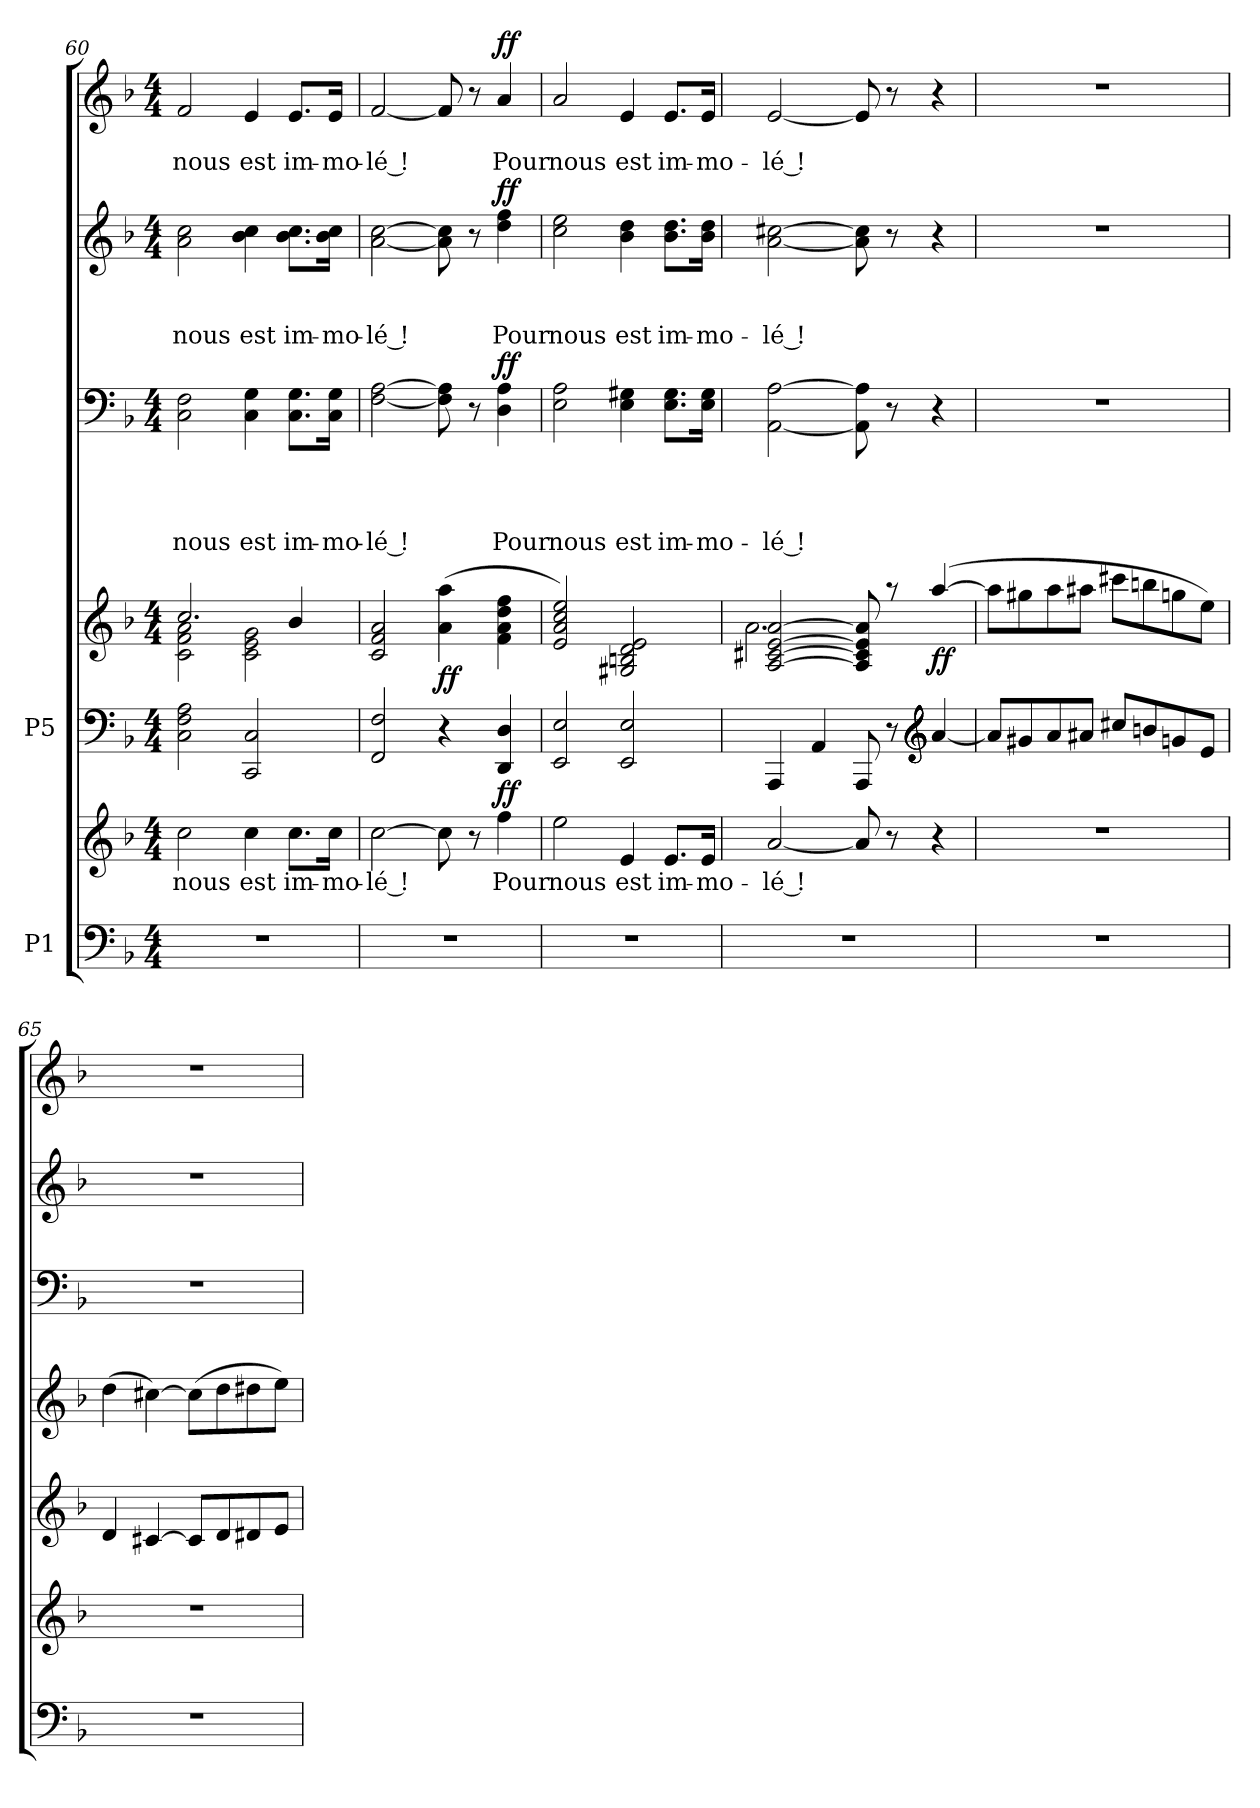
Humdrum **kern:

**kern	**kern	**text	**dynam	**kern	**kern	**dynam	**kern	**text	**text	**text	**text	**dynam	**kern	**text	**text	**text	**dynam	**kern	**text	**text	**dynam
*part5	*part5	*part5	*part5	*part4	*part4	*part4	*part3	*part3	*part3	*part3	*part3	*part3	*part2	*part2	*part2	*part2	*part2	*part1	*part1	*part1	*part1
*staff7	*staff6	*staff6	*staff6/7	*staff5	*staff4	*staff4/5	*staff3	*staff3	*staff3	*staff3	*staff3	*staff3	*staff2	*staff2	*staff2	*staff2	*staff2	*staff1	*staff1	*staff1	*staff1
*I"P1	*	*	*	*I"P5	*	*	*	*	*	*	*	*	*	*	*	*	*	*	*	*	*
*clefF4	*clefG2	*	*	*clefF4	*clefG2	*	*clefF4	*	*	*	*	*	*clefG2	*	*	*	*	*clefG2	*	*	*
*	*	*	*	*	*	*	*	*	*	*	*	*	*ITrd7c12	*	*	*	*	*	*	*	*
*k[b-]	*k[b-]	*	*	*k[b-]	*k[b-]	*	*k[b-]	*	*	*	*	*	*k[b-]	*	*	*	*	*k[b-]	*	*	*
*F:	*F:	*	*	*F:	*F:	*	*F:	*	*	*	*	*	*F:	*	*	*	*	*F:	*	*	*
*M4/4	*M4/4	*	*	*M4/4	*M4/4	*	*M4/4	*	*	*	*	*	*M4/4	*	*	*	*	*M4/4	*	*	*
=60	=60	=60	=60	=60	=60	=60	=60	=60	=60	=60	=60	=60	=60	=60	=60	=60	=60	=60	=60	=60	=60
!	!	!LO:LY:b	!	!	!	!	!	!	!	!	!LO:LY:b	!	!	!	!	!LO:LY:b	!	!	!	!LO:LY:b	!
*	*	*	*	*^	*^	*	*	*	*	*	*	*	*	*	*	*	*	*	*	*	*
*	*	*	*	*	*^	*	*^	*	*	*	*	*	*	*	*	*	*	*	*	*	*	*	*
1r	2cc\	nous	.	2C\ 2F\ 2A\	1ryy	1ryy	2.cc/	2c\ 2f\ 2a\	1ryy	.	2C\ 2F\	.	.	.	nous	.	2A\ 2c\	.	.	nous	.	2f/	.	nous	.
!	!	!LO:LY:b	!	!	!	!	!	!	!	!	!	!	!	!	!LO:LY:b	!	!	!	!	!LO:LY:b	!	!	!	!LO:LY:b	!
.	4cc\	est	.	2CC/ 2C/	.	.	.	2c\ 2e\ 2g\	.	.	4C\ 4G\	.	.	.	est	.	4B-\ 4c\	.	.	est	.	4e/	.	est	.
!	!	!LO:LY:b	!	!	!	!	!	!	!	!	!	!	!	!	!LO:LY:b	!	!	!	!	!LO:LY:b	!	!	!	!LO:LY:b	!
.	8.cc\L	im-	.	.	.	.	4b-/	.	.	.	8.C\ 8.G\L	.	.	.	im-	.	8.B-\ 8.c\L	.	.	im-	.	8.e/L	.	im-	.
!	!	!LO:LY:b	!	!	!	!	!	!	!	!	!	!	!	!	!LO:LY:b	!	!	!	!	!LO:LY:b	!	!	!	!LO:LY:b	!
.	16cc\Jk	-mo-	.	.	.	.	.	.	.	.	16C\ 16G\Jk	.	.	.	-mo-	.	16B-\ 16c\Jk	.	.	-mo-	.	16e/Jk	.	-mo-	.
!!LO:LB:g=z
=61	=61	=61	=61	=61	=61	=61	=61	=61	=61	=61	=61	=61	=61	=61	=61	=61	=61	=61	=61	=61	=61	=61	=61	=61	=61
!	!	!LO:LY:b	!	!	!	!	!	!	!	!	!	!	!	!	!LO:LY:b	!	!	!	!	!LO:LY:b	!	!	!	!LO:LY:b	!
1r	[>2cc\	-lé !	.	2FF/ 2F/	1ryy	1ryy	2c/ 2f/ 2a/	1ryy	1ryy	.	[<2F\ [>2A\	.	.	.	-lé !	.	[<2A\ [>2c\	.	.	-lé !	.	[<2f/	.	-lé !	.
!	!	!	!	!	!	!	!	!	!	!LO:DY:b	!	!	!	!	!	!	!	!	!	!	!	!	!	!	!
.	8cc\]	.	.	4r	.	.	(>4a\ 4aa\	.	.	ff	8F\] 8A\]	.	.	.	.	.	8A\] 8c\]	.	.	.	.	8f/]	.	.	.
.	8r	.	.	.	.	.	.	.	.	.	8r	.	.	.	.	.	8r	.	.	.	.	8r	.	.	.
!	!	!LO:LY:b	!LO:DY:a	!	!	!	!	!	!	!	!	!	!	!	!LO:LY:b	!LO:DY:a	!	!	!	!LO:LY:b	!LO:DY:a	!	!	!LO:LY:b	!LO:DY:a
.	4ff\	Pour	ff	4DD/ 4D/	.	.	4f\ 4a\ 4dd\ 4ff\	.	.	.	4D\ 4A\	.	.	.	Pour	ff	4d\ 4f\	.	.	Pour	ff	4a/	.	Pour	ff
=62	=62	=62	=62	=62	=62	=62	=62	=62	=62	=62	=62	=62	=62	=62	=62	=62	=62	=62	=62	=62	=62	=62	=62	=62	=62
!	!	!LO:LY:b	!	!	!	!	!	!	!	!	!	!	!	!	!LO:LY:b	!	!	!	!	!LO:LY:b	!	!	!	!LO:LY:b	!
1r	2ee\	nous	.	2EE/ 2E/	1ryy	1ryy	2e/ 2a/ 2cc/ 2ee/)	1ryy	1ryy	.	2E\ 2A\	.	.	.	nous	.	2c\ 2e\	.	.	nous	.	2a/	.	nous	.
!	!	!LO:LY:b	!	!	!	!	!	!	!	!	!	!	!	!	!LO:LY:b	!	!	!	!	!LO:LY:b	!	!	!	!LO:LY:b	!
.	4e/	est	.	2EE/ 2E/	.	.	2G#X/ 2Bn/ 2d/ 2e/	.	.	.	4E\ 4G#X\	.	.	.	est	.	4B-\ 4d\	.	.	est	.	4e/	.	est	.
!	!	!LO:LY:b	!	!	!	!	!	!	!	!	!	!	!	!	!LO:LY:b	!	!	!	!	!LO:LY:b	!	!	!	!LO:LY:b	!
.	8.e/L	im-	.	.	.	.	.	.	.	.	8.E\ 8.G#\L	.	.	.	im-	.	8.B-\ 8.d\L	.	.	im-	.	8.e/L	.	im-	.
!	!	!LO:LY:b	!	!	!	!	!	!	!	!	!	!	!	!	!LO:LY:b	!	!	!	!	!LO:LY:b	!	!	!	!LO:LY:b	!
.	16e/Jk	-mo-	.	.	.	.	.	.	.	.	16E\ 16G#\Jk	.	.	.	-mo-	.	16B-\ 16d\Jk	.	.	-mo-	.	16e/Jk	.	-mo-	.
=63	=63	=63	=63	=63	=63	=63	=63	=63	=63	=63	=63	=63	=63	=63	=63	=63	=63	=63	=63	=63	=63	=63	=63	=63	=63
!	!	!LO:LY:b	!	!	!	!	!	!	!	!	!	!	!	!	!LO:LY:b	!	!	!	!	!LO:LY:b	!	!	!	!LO:LY:b	!
1r	[<2a/	-lé !	.	4AAA/	2.ryy	2.ryy	[<2A/ [>2c#X/ [>2e/ [>2a/	2.a\	1ryy	.	[<2AA\ [>2A\	.	.	.	-lé !	.	[<2A\ [>2c#X\	.	.	-lé !	.	[<2e/	.	-lé !	.
.	.	.	.	4AA/	.	.	.	.	.	.	.	.	.	.	.	.	.	.	.	.	.	.	.	.	.
.	8a/]	.	.	8AAA/	.	.	8A/] 8c#/] 8e/] 8a/]	.	.	.	8AA\] 8A\]	.	.	.	.	.	8A\] 8c#\]	.	.	.	.	8e/]	.	.	.
.	8r	.	.	8r	.	.	8raa	.	.	.	8r	.	.	.	.	.	8r	.	.	.	.	8r	.	.	.
*	*	*	*	*clefG2	*	*	*	*	*	*	*	*	*	*	*	*	*	*	*	*	*	*	*	*	*
!	!	!	!	!	!	!	!	!	!	!LO:DY:b	!	!	!	!	!	!	!	!	!	!	!	!	!	!	!
.	4r	.	.	[>4a/	4ryy	4ryy	(>[>4aa/	4ryy	.	ff	4r	.	.	.	.	.	4r	.	.	.	.	4r	.	.	.
=64	=64	=64	=64	=64	=64	=64	=64	=64	=64	=64	=64	=64	=64	=64	=64	=64	=64	=64	=64	=64	=64	=64	=64	=64	=64
1r	1r	.	.	8a/L]	1ryy	1ryy	8aa\L]	1ryy	1ryy	.	1r	.	.	.	.	.	1r	.	.	.	.	1r	.	.	.
.	.	.	.	8g#X/	.	.	8gg#X\	.	.	.	.	.	.	.	.	.	.	.	.	.	.	.	.	.	.
.	.	.	.	8a/	.	.	8aa\	.	.	.	.	.	.	.	.	.	.	.	.	.	.	.	.	.	.
.	.	.	.	8a#X/J	.	.	8aa#X\J	.	.	.	.	.	.	.	.	.	.	.	.	.	.	.	.	.	.
.	.	.	.	8cc#X/L	.	.	8ccc#X\L	.	.	.	.	.	.	.	.	.	.	.	.	.	.	.	.	.	.
.	.	.	.	8bn/	.	.	8bbn\	.	.	.	.	.	.	.	.	.	.	.	.	.	.	.	.	.	.
.	.	.	.	8gn/	.	.	8ggn\	.	.	.	.	.	.	.	.	.	.	.	.	.	.	.	.	.	.
.	.	.	.	8e/J	.	.	8ee\J)	.	.	.	.	.	.	.	.	.	.	.	.	.	.	.	.	.	.
=65	=65	=65	=65	=65	=65	=65	=65	=65	=65	=65	=65	=65	=65	=65	=65	=65	=65	=65	=65	=65	=65	=65	=65	=65	=65
1r	1r	.	.	4d/	1ryy	1ryy	(>4dd\	1ryy	1ryy	.	1r	.	.	.	.	.	1r	.	.	.	.	1r	.	.	.
.	.	.	.	[<4c#X/	.	.	[>4cc#X\)	.	.	.	.	.	.	.	.	.	.	.	.	.	.	.	.	.	.
.	.	.	.	8c#/L]	.	.	(>8cc#\L]	.	.	.	.	.	.	.	.	.	.	.	.	.	.	.	.	.	.
.	.	.	.	8d/	.	.	8dd\	.	.	.	.	.	.	.	.	.	.	.	.	.	.	.	.	.	.
.	.	.	.	8d#X/	.	.	8dd#X\	.	.	.	.	.	.	.	.	.	.	.	.	.	.	.	.	.	.
.	.	.	.	8e/J	.	.	8ee\J)	.	.	.	.	.	.	.	.	.	.	.	.	.	.	.	.	.	.
*	*	*	*	*v	*v	*v	*	*	*	*	*	*	*	*	*	*	*	*	*	*	*	*	*	*	*
*	*	*	*	*	*v	*v	*v	*	*	*	*	*	*	*	*	*	*	*	*	*	*	*	*
=	=	=	=	=	=	=	=	=	=	=	=	=	=	=	=	=	=	=	=	=	=
*-	*-	*-	*-	*-	*-	*-	*-	*-	*-	*-	*-	*-	*-	*-	*-	*-	*-	*-	*-	*-	*-
